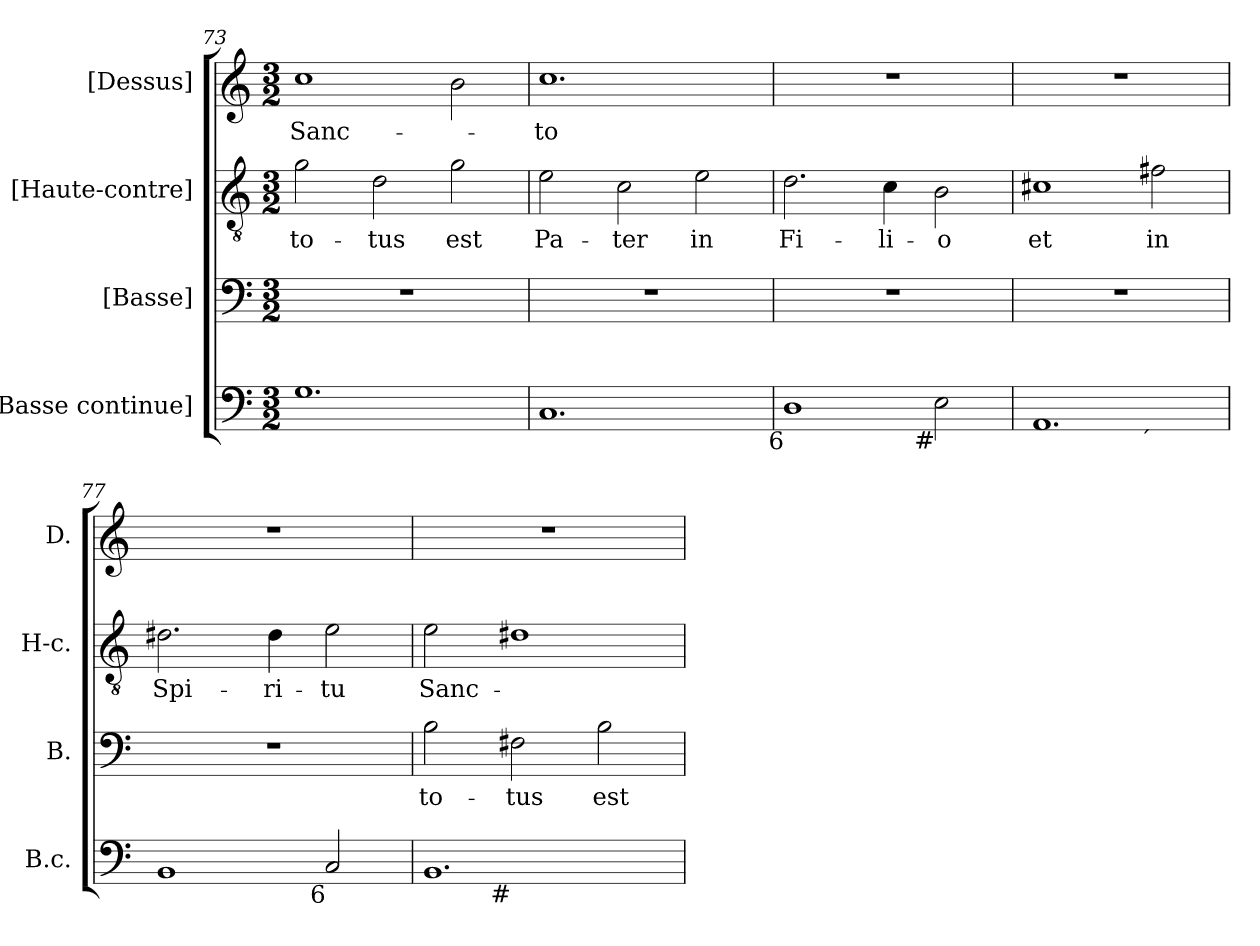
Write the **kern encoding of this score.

**kern	**kern	**text	**kern	**text	**kern	**text
*part4	*part3	*part3	*part2	*part2	*part1	*part1
*staff4	*staff3	*staff3	*staff2	*staff2	*staff1	*staff1
*I"[Basse continue]	*I"[Basse]	*	*I"[Haute-contre]	*	*I"[Dessus]	*
*I'B.c.	*I'B.	*	*I'H-c.	*	*I'D.	*
!!LO:PB:g=z
*clefF4	*clefF4	*	*clefGv2	*	*clefG2	*
*	*	*	*ITrd7c12	*	*	*
*k[]	*k[]	*	*k[]	*	*k[]	*
*a:	*a:	*	*a:	*	*a:	*
*M3/2	*M3/2	*	*M3/2	*	*M3/2	*
=73	=73	=73	=73	=73	=73	=73
!	!LO:N:vis=1	!	!	!	!	!
!	!	!	!	!LO:LY:b:color=#000000	!	!
!	!	!	!	!	!	!LO:LY:b:color=#000000
1.Gi	1.r	.	2Gi\	to-	1cci	Sanc-
!	!	!	!	!LO:LY:b:color=#000000	!	!
.	.	.	2Di\	-tus	.	.
!	!	!	!	!LO:LY:b:color=#000000	!	!
.	.	.	2Gi\	est	2bi\	.
=74	=74	=74	=74	=74	=74	=74
!	!LO:N:vis=1	!	!	!	!	!
!	!	!	!	!LO:LY:b:color=#000000	!	!
!	!	!	!	!	!	!LO:LY:b:color=#000000
1.Ci	1.r	.	2Ei\	Pa-	1.cci	-to
!	!	!	!	!LO:LY:b:color=#000000	!	!
.	.	.	2Ci\	-ter	.	.
!	!	!	!	!LO:LY:b:color=#000000	!	!
.	.	.	2Ei\	in	.	.
=75	=75	=75	=75	=75	=75	=75
!	!LO:N:vis=1	!	!	!	!	!
!LO:TX:b:rj:t=6	!	!	!	!	!	!
!	!	!	!	!LO:LY:b:color=#000000	!LO:N:vis=1	!
1Di	1.r	.	2.Di\	Fi-	1.r	.
!	!	!	!	!LO:LY:b:color=#000000	!	!
.	.	.	4Ci\	-li-	.	.
!LO:TX:b:rj:t=#	!	!	!	!	!	!
!	!	!	!	!LO:LY:b:color=#000000	!	!
2Ei\	.	.	2BBi\	-o	.	.
=76	=76	=76	=76	=76	=76	=76
!	!LO:N:vis=1	!	!	!	!	!
!LO:TX:b:rj:t=5	!	!	!	!	!	!
!LO:TX:t=#	!	!	!	!	!	!
!	!	!	!	!LO:LY:b:color=#000000	!LO:N:vis=1	!
*^	*	*	*	*	*	*
1.AAi	1ryy	1.r	.	1C#Xi	et	1.r	.
!	!LO:TX:b:rj:t=´	!	!	!	!	!	!
!	!	!	!	!	!LO:LY:b:color=#000000	!	!
.	2ryy	.	.	2F#Xi\	in	.	.
=77	=77	=77	=77	=77	=77	=77	=77
!	!	!LO:N:vis=1	!	!	!	!	!
*v	*v	*	*	*	*	*	*
*^	*	*	*	*	*	*
!LO:TX:b:rj:t=#	!	!	!	!	!	!	!
!	!	!	!	!	!LO:LY:b:color=#000000	!LO:N:vis=1	!
*v	*v	*	*	*	*	*	*
1BBi	1.r	.	2.D#Xi\	Spi-	1.r	.
!	!	!	!	!LO:LY:b:color=#000000	!	!
.	.	.	4D#i\	-ri-	.	.
!LO:TX:b:rj:t=6	!	!	!	!	!	!
!	!	!	!	!LO:LY:b:color=#000000	!	!
2Ci/	.	.	2Ei\	-tu	.	.
=78	=78	=78	=78	=78	=78	=78
!	!	!LO:LY:b:color=#000000	!	!	!	!
!LO:TX:b:rj:t=4	!	!	!	!	!	!
!	!	!	!	!LO:LY:b:color=#000000	!LO:N:vis=1	!
*^	*	*	*	*	*	*
1.BBi	2ryy	2Bi\	to-	2Ei\	Sanc-	1.r	.
!	!LO:TX:b:rj:t=#	!	!	!	!	!	!
!	!	!	!LO:LY:b:color=#000000	!	!	!	!
.	1ryy	2F#Xi\	-tus	1D#Xi	.	.	.
!	!	!	!LO:LY:b:color=#000000	!	!	!	!
.	.	2Bi\	est	.	.	.	.
*v	*v	*	*	*	*	*	*
=	=	=	=	=	=	=
*-	*-	*-	*-	*-	*-	*-
